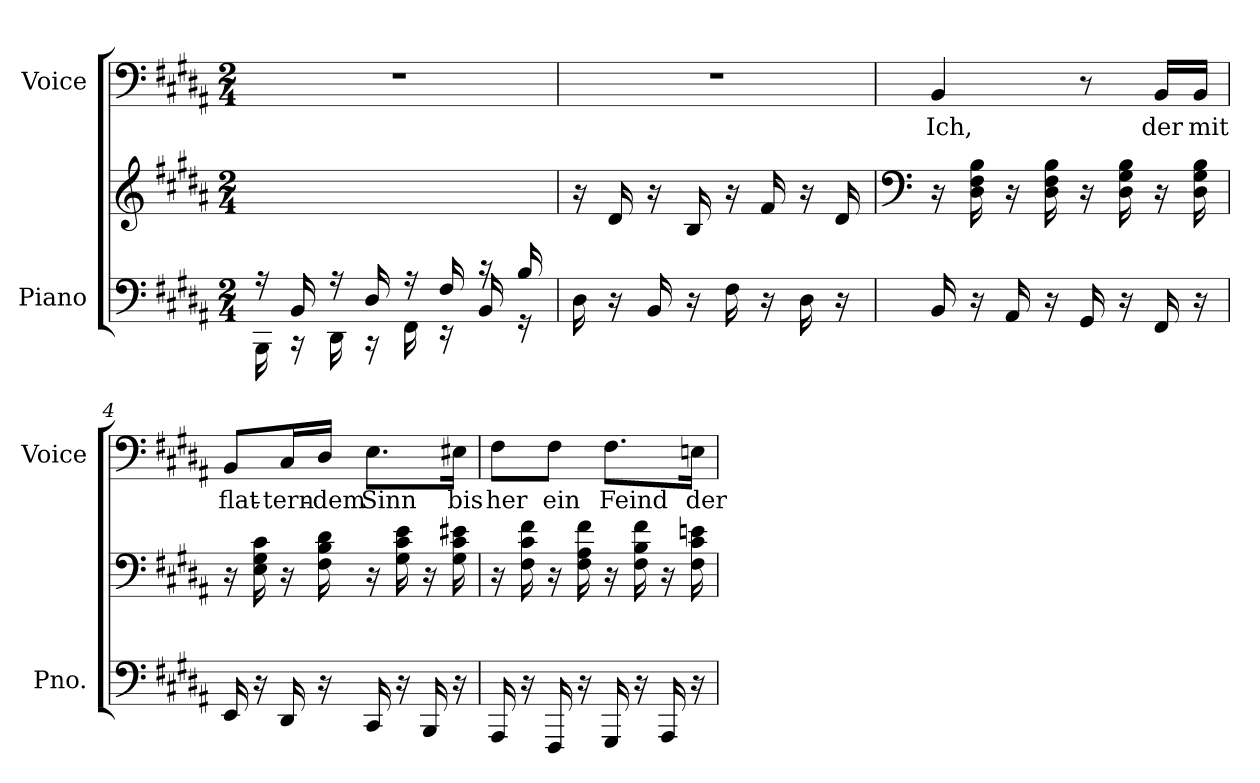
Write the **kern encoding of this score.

**kern	**kern	**kern	**text
*part2	*part2	*part1	*part1
*staff3	*staff2	*staff1	*staff1
*I"Piano	*	*I"Voice	*
*I'Pno.	*	*I'Voice	*
!!LO:PB:g=z
*clefF4	*clefG2	*clefF4	*
*k[f#c#g#d#a#]	*k[f#c#g#d#a#]	*k[f#c#g#d#a#]	*
*B:	*B:	*B:	*
*M2/4	*M2/4	*M2/4	*
=1	=1	=1	=1
*^	*	*	*
!	!	!	!LO:N:vis=1	!
16r	16BBBi\	2ryy	2r	.
16BBi/	16r	.	.	.
16r	16DD#i\	.	.	.
16D#i/	16r	.	.	.
16r	16FF#i\	.	.	.
16F#i/	16r	.	.	.
16r	16BBi/	.	.	.
16Bi/	16r	.	.	.
=2	=2	=2	=2	=2
!	!	!	!LO:N:vis=1	!
*v	*v	*	*	*
16D#i\	16r	2r	.
16r	16d#i/	.	.
16BBi/	16r	.	.
16r	16Bi/	.	.
16F#i\	16r	.	.
16r	16f#i/	.	.
16D#i\	16r	.	.
16r	16d#i/	.	.
=3	=3	=3	=3
*	*clefF4	*	*
!	!	!	!LO:LY:b:color=#000000
16BBi/	16r	4BBi/	Ich,
16r	16D#i\ 16F#i 16Bi	.	.
16AA#i/	16r	.	.
16r	16D#i\ 16F#i 16Bi	.	.
16GG#i/	16r	8r	.
16r	16D#i\ 16G#i 16Bi	.	.
!	!	!	!LO:LY:b:color=#000000
16FF#i/	16r	16BBi/LL	der
!	!	!	!LO:LY:b:color=#000000
16r	16D#i\ 16G#i 16Bi	16BBi/JJ	mit
=4	=4	=4	=4
!	!	!	!LO:LY:b:color=#000000
16EEi/	16r	8BBi/L	flat-
16r	16Ei\ 16G#i 16c#i	.	.
!	!	!	!LO:LY:b:color=#000000
16DD#i/	16r	16C#i/L	-tern-
!	!	!	!LO:LY:b:color=#000000
16r	16F#i\ 16Bi 16d#i	16D#i/JJ	-dem
!	!	!	!LO:LY:b:color=#000000
16CC#i/	16r	8.Ei\L	Sinn
16r	16G#i\ 16c#i 16ei	.	.
16BBBi/	16r	.	.
!	!	!	!LO:LY:b:color=#000000
16r	16G#i\ 16c#i 16e#Xi	16E#Xi\Jk	bis
!!LO:LB:g=z
=5	=5	=5	=5
!	!	!	!LO:LY:b:color=#000000
16AAA#i/	16r	8F#i\L	her
16r	16F#i\ 16c#i 16f#i	.	.
!	!	!	!LO:LY:b:color=#000000
16FFF#i/	16r	8F#i\J	ein
16r	16F#i\ 16A#i 16f#i	.	.
!	!	!	!LO:LY:b:color=#000000
16GGG#i/	16r	8.F#i\L	Feind
16r	16F#i\ 16Bi 16f#i	.	.
16AAA#i/	16r	.	.
!	!	!	!LO:LY:b:color=#000000
16r	16F#i\ 16c#i 16eni	16Eni\Jk	der
=	=	=	=
*-	*-	*-	*-
